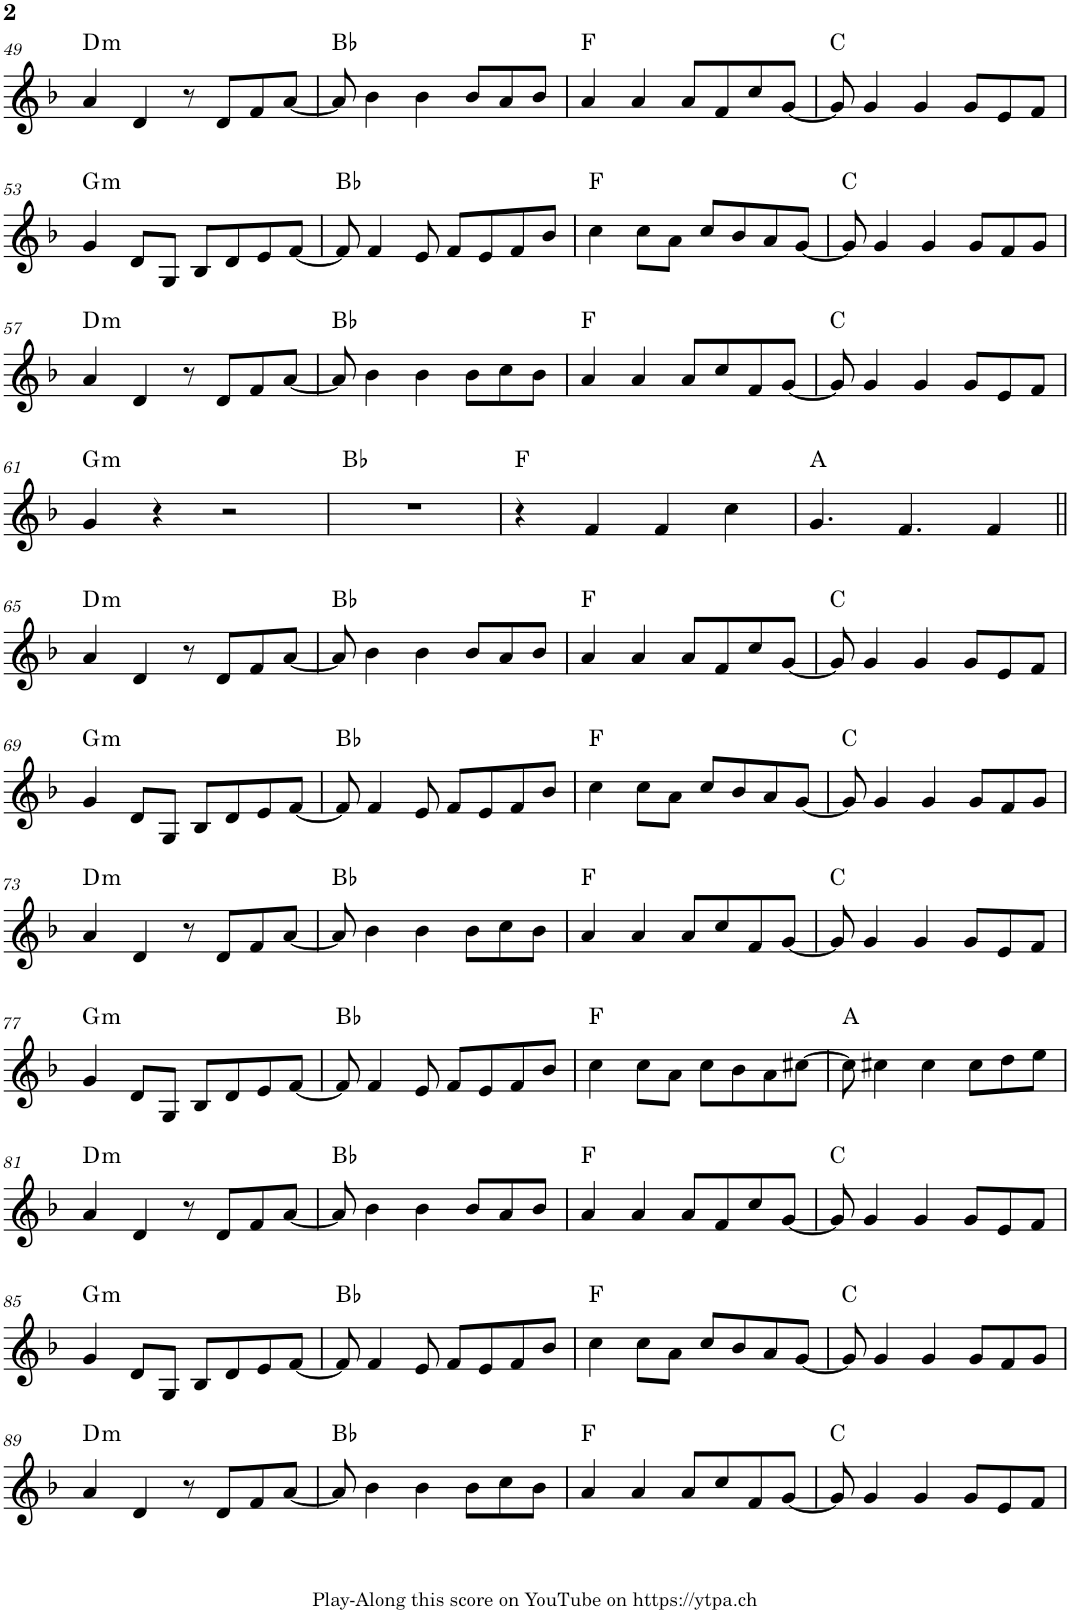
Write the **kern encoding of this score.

**kern	**harte
*part1	*part1
*staff1	*
*I"Piano	*
*I'Pno.	*
!!LO:PB:g=z
*clefG2	*
*k[b-]	*
*M4/4	*
=49	=49
!	!LO:H:kt=m
4a/	D:min
4d/	.
8r	.
8d/L	.
8f/	.
[8a/J	.
=50	=50
8a/]	Bb:maj
4b-\	.
4b-\	.
8b-/L	.
8a/	.
8b-/J	.
=51	=51
4a/	F:maj
4a/	.
8a/L	.
8f/	.
8cc/	.
[8g/J	.
=52	=52
8g/]	C:maj
4g/	.
4g/	.
8g/L	.
8e/	.
8f/J	.
!!LO:LB:g=z
=53	=53
!	!LO:H:kt=m
4g/	G:min
8d/L	.
8G/J	.
8B-/L	.
8d/	.
8e/	.
[8f/J	.
=54	=54
8f/]	Bb:maj
4f/	.
8e/	.
8f/L	.
8e/	.
8f/	.
8b-/J	.
=55	=55
4cc\	F:maj
8cc\L	.
8a\J	.
8cc/L	.
8b-/	.
8a/	.
[8g/J	.
=56	=56
8g/]	C:maj
4g/	.
4g/	.
8g/L	.
8f/	.
8g/J	.
!!LO:LB:g=z
=57	=57
!	!LO:H:kt=m
4a/	D:min
4d/	.
8r	.
8d/L	.
8f/	.
[8a/J	.
=58	=58
8a/]	Bb:maj
4b-\	.
4b-\	.
8b-\L	.
8cc\	.
8b-\J	.
=59	=59
4a/	F:maj
4a/	.
8a/L	.
8cc/	.
8f/	.
[8g/J	.
=60	=60
8g/]	C:maj
4g/	.
4g/	.
8g/L	.
8e/	.
8f/J	.
!!LO:LB:g=z
=61	=61
!	!LO:H:kt=m
4g/	G:min
4r	.
2r	.
=62	=62
1r	Bb:maj
=63	=63
4r	F:maj
4f/	.
4f/	.
4cc\	.
=64	=64
4.g/	A:maj
4.f/	.
4f/	.
!!LO:LB:g=z
=65||	=65||
!	!LO:H:kt=m
4a/	D:min
4d/	.
8r	.
8d/L	.
8f/	.
[8a/J	.
=66	=66
8a/]	Bb:maj
4b-\	.
4b-\	.
8b-/L	.
8a/	.
8b-/J	.
=67	=67
4a/	F:maj
4a/	.
8a/L	.
8f/	.
8cc/	.
[8g/J	.
=68	=68
8g/]	C:maj
4g/	.
4g/	.
8g/L	.
8e/	.
8f/J	.
!!LO:LB:g=z
=69	=69
!	!LO:H:kt=m
4g/	G:min
8d/L	.
8G/J	.
8B-/L	.
8d/	.
8e/	.
[8f/J	.
=70	=70
8f/]	Bb:maj
4f/	.
8e/	.
8f/L	.
8e/	.
8f/	.
8b-/J	.
=71	=71
4cc\	F:maj
8cc\L	.
8a\J	.
8cc/L	.
8b-/	.
8a/	.
[8g/J	.
=72	=72
8g/]	C:maj
4g/	.
4g/	.
8g/L	.
8f/	.
8g/J	.
!!LO:LB:g=z
=73	=73
!	!LO:H:kt=m
4a/	D:min
4d/	.
8r	.
8d/L	.
8f/	.
[8a/J	.
=74	=74
8a/]	Bb:maj
4b-\	.
4b-\	.
8b-\L	.
8cc\	.
8b-\J	.
=75	=75
4a/	F:maj
4a/	.
8a/L	.
8cc/	.
8f/	.
[8g/J	.
=76	=76
8g/]	C:maj
4g/	.
4g/	.
8g/L	.
8e/	.
8f/J	.
!!LO:LB:g=z
=77	=77
!	!LO:H:kt=m
4g/	G:min
8d/L	.
8G/J	.
8B-/L	.
8d/	.
8e/	.
[8f/J	.
=78	=78
8f/]	Bb:maj
4f/	.
8e/	.
8f/L	.
8e/	.
8f/	.
8b-/J	.
=79	=79
4cc\	F:maj
8cc\L	.
8a\J	.
8cc\L	.
8b-\	.
8a\	.
[8cc#X\J	.
=80	=80
8cc#\]	A:maj
4cc#X\	.
4cc#\	.
8cc#\L	.
8dd\	.
8ee\J	.
!!LO:LB:g=z
=81	=81
!	!LO:H:kt=m
4a/	D:min
4d/	.
8r	.
8d/L	.
8f/	.
[8a/J	.
=82	=82
8a/]	Bb:maj
4b-\	.
4b-\	.
8b-/L	.
8a/	.
8b-/J	.
=83	=83
4a/	F:maj
4a/	.
8a/L	.
8f/	.
8cc/	.
[8g/J	.
=84	=84
8g/]	C:maj
4g/	.
4g/	.
8g/L	.
8e/	.
8f/J	.
!!LO:LB:g=z
=85	=85
!	!LO:H:kt=m
4g/	G:min
8d/L	.
8G/J	.
8B-/L	.
8d/	.
8e/	.
[8f/J	.
=86	=86
8f/]	Bb:maj
4f/	.
8e/	.
8f/L	.
8e/	.
8f/	.
8b-/J	.
=87	=87
4cc\	F:maj
8cc\L	.
8a\J	.
8cc/L	.
8b-/	.
8a/	.
[8g/J	.
=88	=88
8g/]	C:maj
4g/	.
4g/	.
8g/L	.
8f/	.
8g/J	.
!!LO:LB:g=z
=89	=89
!	!LO:H:kt=m
4a/	D:min
4d/	.
8r	.
8d/L	.
8f/	.
[8a/J	.
=90	=90
8a/]	Bb:maj
4b-\	.
4b-\	.
8b-\L	.
8cc\	.
8b-\J	.
=91	=91
4a/	F:maj
4a/	.
8a/L	.
8cc/	.
8f/	.
[8g/J	.
=92	=92
8g/]	C:maj
4g/	.
4g/	.
8g/L	.
8e/	.
8f/J	.
=	=
*-	*-
